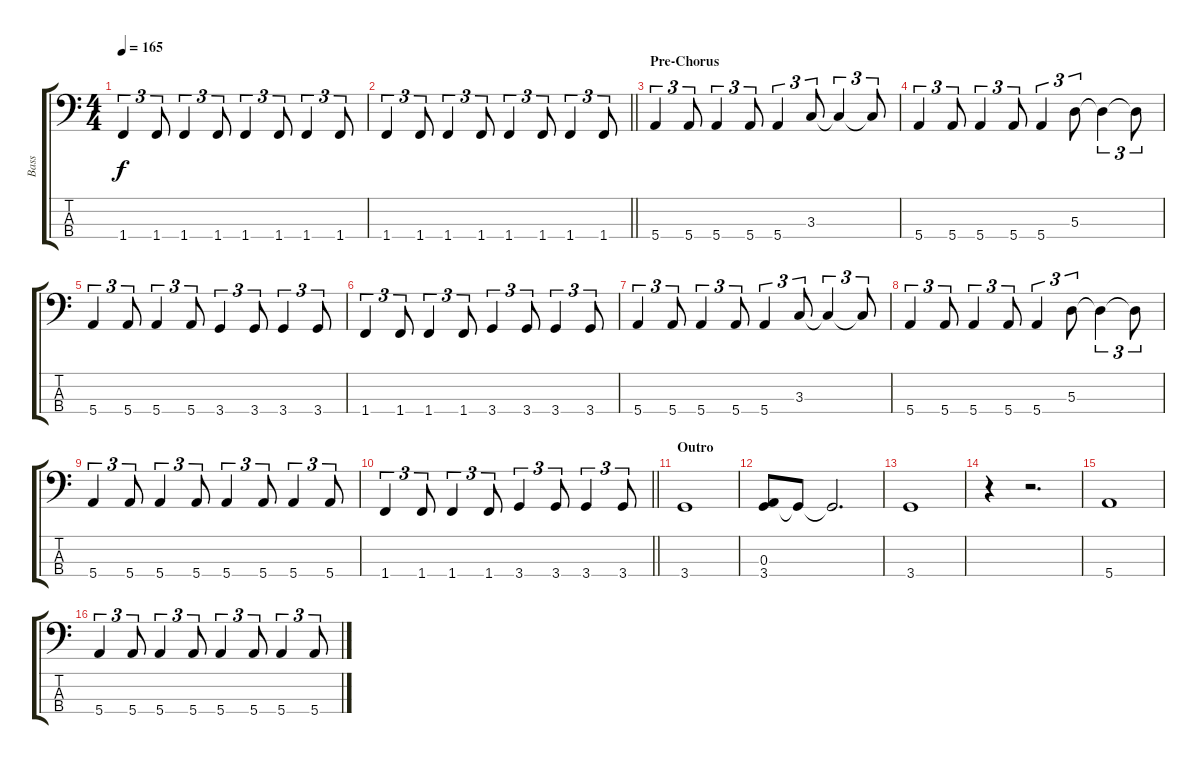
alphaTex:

\track ("Bass" "Bass") {instrument electricbassfinger}
\staff {score tabs}
\tuning (G2 D2 A1 E1) {hide}
\ts (4 4)
\tempo 165
\clef f4
\ks c
1.4.4{tu (3 2) dy f} 1.4.8{tu (3 2)} 1.4.4{tu (3 2)} 1.4.8{tu (3 2)} 1.4.4{tu (3 2)} 1.4.8{tu (3 2)} 1.4.4{tu (3 2)} 1.4.8{tu (3 2)} |
\barLineRight lightlight
1.4.4{tu (3 2)} 1.4.8{tu (3 2)} 1.4.4{tu (3 2)} 1.4.8{tu (3 2)} 1.4.4{tu (3 2)} 1.4.8{tu (3 2)} 1.4.4{tu (3 2)} 1.4.8{tu (3 2)} |
\section ("" "Pre-Chorus")
5.4.4{tu (3 2)} 5.4.8{tu (3 2)} 5.4.4{tu (3 2)} 5.4.8{tu (3 2)} 5.4.4{tu (3 2)} 3.3.8{tu (3 2)} 3.3{t}.4{tu (3 2)} 3.3{t}.8{tu (3 2)} |
5.4.4{tu (3 2)} 5.4.8{tu (3 2)} 5.4.4{tu (3 2)} 5.4.8{tu (3 2)} 5.4.4{tu (3 2)} 5.3.8{tu (3 2)} 5.3{t}.4{tu (3 2)} 5.3{t}.8{tu (3 2)} |
5.4.4{tu (3 2)} 5.4.8{tu (3 2)} 5.4.4{tu (3 2)} 5.4.8{tu (3 2)} 3.4.4{tu (3 2)} 3.4.8{tu (3 2)} 3.4.4{tu (3 2)} 3.4.8{tu (3 2)} |
1.4.4{tu (3 2)} 1.4.8{tu (3 2)} 1.4.4{tu (3 2)} 1.4.8{tu (3 2)} 3.4.4{tu (3 2)} 3.4.8{tu (3 2)} 3.4.4{tu (3 2)} 3.4.8{tu (3 2)} |
5.4.4{tu (3 2)} 5.4.8{tu (3 2)} 5.4.4{tu (3 2)} 5.4.8{tu (3 2)} 5.4.4{tu (3 2)} 3.3.8{tu (3 2)} 3.3{t}.4{tu (3 2)} 3.3{t}.8{tu (3 2)} |
5.4.4{tu (3 2)} 5.4.8{tu (3 2)} 5.4.4{tu (3 2)} 5.4.8{tu (3 2)} 5.4.4{tu (3 2)} 5.3.8{tu (3 2)} 5.3{t}.4{tu (3 2)} 5.3{t}.8{tu (3 2)} |
5.4.4{tu (3 2)} 5.4.8{tu (3 2)} 5.4.4{tu (3 2)} 5.4.8{tu (3 2)} 5.4.4{tu (3 2)} 5.4.8{tu (3 2)} 5.4.4{tu (3 2)} 5.4.8{tu (3 2)} |
\barLineRight lightlight
1.4.4{tu (3 2)} 1.4.8{tu (3 2)} 1.4.4{tu (3 2)} 1.4.8{tu (3 2)} 3.4.4{tu (3 2)} 3.4.8{tu (3 2)} 3.4.4{tu (3 2)} 3.4.8{tu (3 2)} |
\section ("" "Outro")
3.4.1 |
(0.3 3.4).8 3.4{t}.8 3.4{t}.2{d} |
3.4.1 |
r.4 r.2{d} |
5.4.1 |
5.4.4{tu (3 2)} 5.4.8{tu (3 2)} 5.4.4{tu (3 2)} 5.4.8{tu (3 2)} 5.4.4{tu (3 2)} 5.4.8{tu (3 2)} 5.4.4{tu (3 2)} 5.4.8{tu (3 2)}
